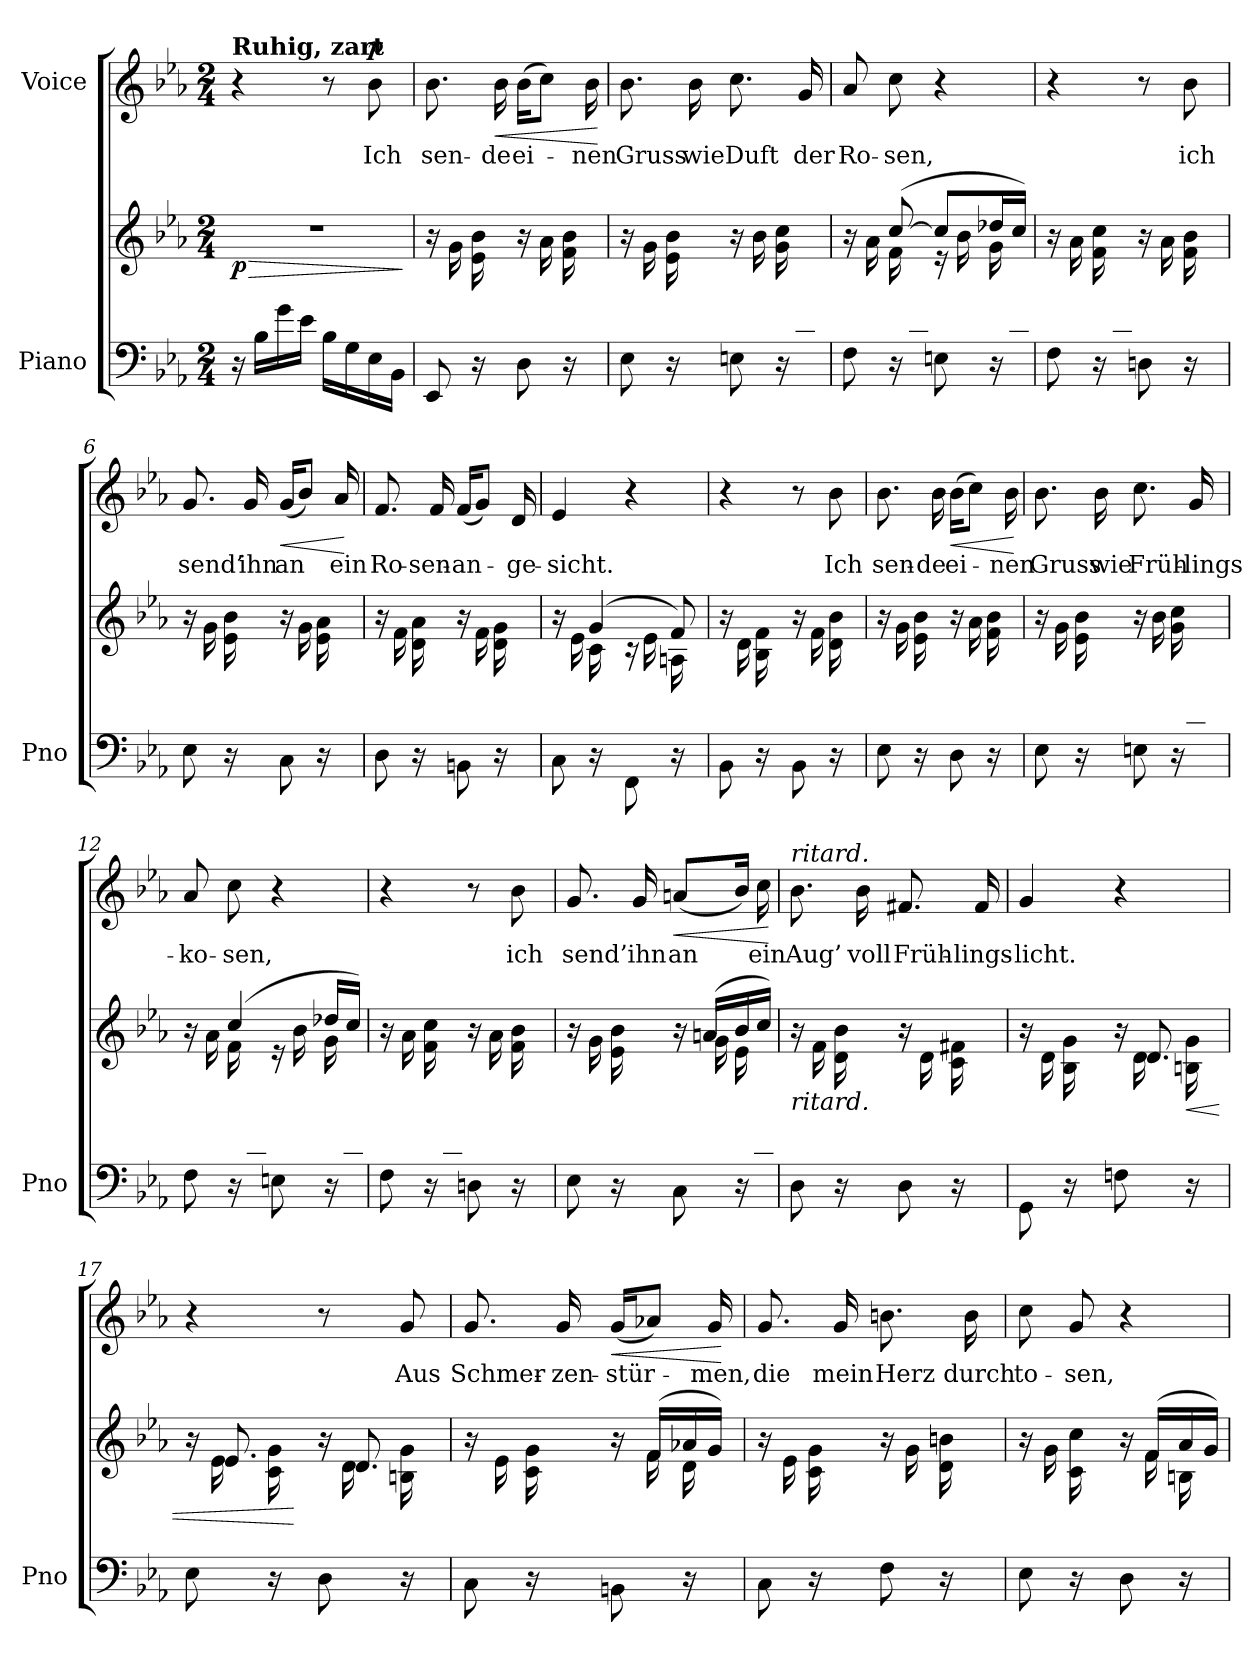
**kern	**kern	**dynam	**kern	**text	**dynam
*part2	*part2	*part2	*part1	*part1	*part1
*staff3	*staff2	*staff2/3	*staff1	*staff1	*staff1
*I"Piano	*	*	*I"Voice	*	*
*I'Pno	*	*	*	*	*
*clefF4	*clefG2	*	*clefG2	*	*
*k[b-e-a-]	*k[b-e-a-]	*	*k[b-e-a-]	*	*
*M2/4	*M2/4	*	*M2/4	*	*
=1	=1	=1	=1	=1	=1
!	!	!	!LO:TX:a:B:t=Ruhig, zart	!	!
!	!	!LO:HP:b	!	!	!
!	!	!LO:DY:n=1:b	!	!	!
16r	2r	> p	4r	.	.
16B-\LL	.	.	.	.	.
16g\	.	.	.	.	.
16e-\JJ	.	.	.	.	.
16B-\LL	.	.	8r	.	.
16G\	.	.	.	.	.
!	!	!	!	!LO:LY:b	!LO:DY:a
16E-\	.	.	8b-\	Ich	p
16BB-\JJ	.	.	.	.	.
.	.	]	.	.	.
=2	=2	=2	=2	=2	=2
*^	*	*	*	*	*
!	!	!	!	!	!LO:LY:b	!
8.ryy	8EE-/	16r	.	8.b-\	sen-	.
.	.	(16g\LL	.	.	.	.
.	16r	16e-\ 16b-\	.	.	.	.
!	!	!	!	!	!LO:LY:b	!LO:HP:b
16B-/JJ)	16ryy	16ryy	.	16b-\	-de	<
!	!	!	!	!	!LO:LY:b	!
8.ryy	8D\	16r	.	(16b-\KL	ei-	.
.	.	(16a-\LL	.	8cc\J)	.	.
.	16r	16f\ 16b-\	.	.	.	.
!	!	!	!	!	!LO:LY:b	!
16B-/JJ)	16ryy	16ryy	.	16b-\	-nen	.
*v	*v	*	*	*	*	*
.	.	.	.	.	[
=3	=3	=3	=3	=3	=3
*^	*	*	*	*	*
!	!	!	!	!	!LO:LY:b	!
8.ryy	8E-\	16r	.	8.b-\	Gruss	.
.	.	(16g\LL	.	.	.	.
.	16r	16e-\ 16b-\	.	.	.	.
!	!	!	!	!	!LO:LY:b	!
16B-/JJ)	16ryy	16ryy	.	16b-\	wie	.
!	!	!	!	!	!LO:LY:b	!
8.ryy	8En\	16r	.	8.cc\	Duft	.
.	.	(16b-\LL	.	.	.	.
.	16r	16g\ 16cc\	.	.	.	.
!	!	!	!	!	!LO:LY:b	!
16c/JJ)	16ryy	16ryy	.	16g/	der	.
!!LO:LB:g=z
=4	=4	=4	=4	=4	=4	=4
*	*	*^	*	*	*	*
!	!	!	!	!	!	!LO:LY:b	!
8.ryy	8F\	8ryy	16r	.	8a-/	Ro-	.
.	.	.	16a-\LL	.	.	.	.
!	!	!	!	!	!	!LO:LY:b	!
.	16r	([8cc/	16f\	.	8cc\	-sen,	.
16c/JJ	16ryy	.	16ryy	.	.	.	.
8.ryy	8En\	8cc/L]	16r	.	4r	.	.
.	.	.	16b-\LL	.	.	.	.
.	16r	16dd-X/L	16g\	.	.	.	.
16c/JJ	16ryy	16cc/JJ)	16ryy	.	.	.	.
*	*	*v	*v	*	*	*	*
!!LO:LB:g=z
=5	=5	=5	=5	=5	=5	=5
8.ryy	8F\	16r	.	4r	.	.
.	.	(16a-\LL	.	.	.	.
.	16r	16f\ 16cc\	.	.	.	.
16c/JJ)	16ryy	16ryy	.	.	.	.
8.ryy	8Dn\	16r	.	8r	.	.
.	.	(16a-\LL	.	.	.	.
!	!	!	!	!	!LO:LY:b	!
.	16r	16f\ 16b-\	.	8b-\	ich	.
16B-/JJ)	16ryy	16ryy	.	.	.	.
=6	=6	=6	=6	=6	=6	=6
!	!	!	!	!	!LO:LY:b	!
8.ryy	8E-\	16r	.	8.g/	send’	.
.	.	(16g\LL	.	.	.	.
.	16r	16e-\ 16b-\	.	.	.	.
!	!	!	!	!	!LO:LY:b	!
16B-/JJ)	16ryy	16ryy	.	16g/	ihn	.
!	!	!	!	!	!LO:LY:b	!LO:HP:b
8.ryy	8C\	16r	.	(16g/KL	an	<
.	.	(16g\LL	.	8b-/J)	.	.
.	16r	16e-\ 16a-\	.	.	.	.
!	!	!	!	!	!LO:LY:b	!
16A-/JJ)	16ryy	16ryy	.	16a-/	ein	.
*v	*v	*	*	*	*	*
.	.	.	.	.	[
=7	=7	=7	=7	=7	=7
*^	*	*	*	*	*
!	!	!	!	!	!LO:LY:b	!
8.ryy	8D\	16r	.	8.f/	Ro-	.
.	.	(16f\LL	.	.	.	.
.	16r	16d\ 16a-\	.	.	.	.
!	!	!	!	!	!LO:LY:b	!
16A-/JJ)	16ryy	16ryy	.	16f/	-sen-	.
!	!	!	!	!	!LO:LY:b	!
8.ryy	8BBn\	16r	.	(16f/KL	-an-	.
.	.	(16f\LL	.	8g/J)	.	.
.	16r	16d\ 16g\	.	.	.	.
!	!	!	!	!	!LO:LY:b	!
16G/JJ)	16ryy	16ryy	.	16d/	-ge-	.
!!LO:LB:g=z
=8	=8	=8	=8	=8	=8	=8
*	*	*^	*	*	*	*
!	!	!	!	!	!	!LO:LY:b	!
8.ryy	8C\	8ryy	16r	.	4e-/	-sicht.	.
.	.	.	16e-\LL	.	.	.	.
.	16r	(4g/	16c\	.	.	.	.
16G/JJ	16ryy	.	16ryy	.	.	.	.
8.ryy	8FF\	.	16r	.	4r	.	.
.	.	.	16e-\LL	.	.	.	.
.	16r	8f/)	16An\	.	.	.	.
16F/JJ	16ryy	.	16ryy	.	.	.	.
*	*	*v	*v	*	*	*	*
=9	=9	=9	=9	=9	=9	=9
8.ryy	8BB-\	16r	.	4r	.	.
.	.	(16d\LL	.	.	.	.
.	16r	16B-\ 16f\	.	.	.	.
16F/JJ)	16ryy	16ryy	.	.	.	.
8.ryy	8BB-\	16r	.	8r	.	.
.	.	(16f\LL	.	.	.	.
!	!	!	!	!	!LO:LY:b	!
.	16r	16d\ 16b-\	.	8b-\	Ich	.
16B-/JJ)	16ryy	16ryy	.	.	.	.
!!LO:PB:g=z
=10	=10	=10	=10	=10	=10	=10
!	!	!	!	!	!LO:LY:b	!
8.ryy	8E-\	16r	.	8.b-\	sen-	.
.	.	(16g\LL	.	.	.	.
.	16r	16e-\ 16b-\	.	.	.	.
!	!	!	!	!	!LO:LY:b	!
16B-/JJ)	16ryy	16ryy	.	16b-\	-de	.
!	!	!	!	!	!LO:LY:b	!LO:HP:b
8.ryy	8D\	16r	.	(16b-\KL	ei-	<
.	.	(16a-\LL	.	8cc\J)	.	.
.	16r	16f\ 16b-\	.	.	.	.
!	!	!	!	!	!LO:LY:b	!
16B-/JJ)	16ryy	16ryy	.	16b-\	-nen	.
*v	*v	*	*	*	*	*
.	.	.	.	.	[
=11	=11	=11	=11	=11	=11
*^	*	*	*	*	*
!	!	!	!	!	!LO:LY:b	!
8.ryy	8E-\	16r	.	8.b-\	Gruss	.
.	.	(16g\LL	.	.	.	.
.	16r	16e-\ 16b-\	.	.	.	.
!	!	!	!	!	!LO:LY:b	!
16B-/JJ)	16ryy	16ryy	.	16b-\	wie	.
!	!	!	!	!	!LO:LY:b	!
8.ryy	8En\	16r	.	8.cc\	Früh-	.
.	.	(16b-\LL	.	.	.	.
.	16r	16g\ 16cc\	.	.	.	.
!	!	!	!	!	!LO:LY:b	!
16c/JJ)	16ryy	16ryy	.	16g/	-lings-	.
=12	=12	=12	=12	=12	=12	=12
*	*	*^	*	*	*	*
!	!	!	!	!	!	!LO:LY:b	!
8.ryy	8F\	8ryy	16r	.	8a-/	-ko-	.
.	.	.	16a-\LL	.	.	.	.
!	!	!	!	!	!	!LO:LY:b	!
.	16r	(4cc/	16f\	.	8cc\	-sen,	.
16c/JJ	16ryy	.	16ryy	.	.	.	.
8.ryy	8En\	.	16r	.	4r	.	.
.	.	.	16b-\LL	.	.	.	.
.	16r	16dd-X/LL	16g\	.	.	.	.
16c/JJ	16ryy	16cc/JJ)	16ryy	.	.	.	.
*	*	*v	*v	*	*	*	*
!!LO:LB:g=z
=13	=13	=13	=13	=13	=13	=13
8.ryy	8F\	16r	.	4r	.	.
.	.	(16a-\LL	.	.	.	.
.	16r	16f\ 16cc\	.	.	.	.
16c/JJ)	16ryy	16ryy	.	.	.	.
8.ryy	8Dn\	16r	.	8r	.	.
.	.	(16a-\LL	.	.	.	.
!	!	!	!	!	!LO:LY:b	!
.	16r	16f\ 16b-\	.	8b-\	ich	.
16B-/JJ)	16ryy	16ryy	.	.	.	.
=14	=14	=14	=14	=14	=14	=14
*	*	*^	*	*	*	*
!	!	!	!	!	!	!LO:LY:b	!
8.ryy	8E-\	4ryy	16r	.	8.g/	send’	.
.	.	.	(16g\LL	.	.	.	.
.	16r	.	16e-\ 16b-\	.	.	.	.
!	!	!	!	!	!	!LO:LY:b	!
16B-/JJ)	16ryy	.	16ryy	.	16g/	ihn	.
!	!	!	!	!	!	!LO:LY:b	!LO:HP:b
8.ryy	8C\	16r	16ryy	.	(8an/L	an	<
.	.	(16an/LL	16g\LL	.	.	.	.
.	16r	16b-/	16e-\	.	16b-/Jk)	.	.
!	!	!	!	!	!	!LO:LY:b	!
16c/JJ	16ryy	16cc/JJ)	16ryy	.	16cc\	ein	.
*v	*v	*	*	*	*	*	*
*	*v	*v	*	*	*	*
.	.	.	.	.	[
!!LO:LB:g=z
=15	=15	=15	=15	=15	=15
*^	*	*	*	*	*
!	!	!	!	!LO:TX:a:i:t=ritard.	!	!
!	!	!LO:TX:b:i:t=ritard.	!	!	!	!
!	!	!	!	!	!LO:LY:b	!
8.ryy	8D\	16r	.	8.b-\	Aug’	.
.	.	(16f\LL	.	.	.	.
.	16r	16d\ 16b-\	.	.	.	.
!	!	!	!	!	!LO:LY:b	!
16B-/JJ)	16ryy	16ryy	.	16b-\	voll	.
!	!	!	!	!	!LO:LY:b	!
8.ryy	8D\	16r	.	8.f#X/	Früh-	.
.	.	(16d\LL	.	.	.	.
.	16r	16c\ 16f#X\	.	.	.	.
!	!	!	!	!	!LO:LY:b	!
16An/JJ)	16ryy	16ryy	.	16f#/	-lings-	.
=16	=16	=16	=16	=16	=16	=16
*	*	*^	*	*	*	*
!	!	!	!	!	!	!LO:LY:b	!
8.ryy	8GG\	4ryy	16r	.	4g/	-licht.	.
.	.	.	(16d\LL	.	.	.	.
.	16r	.	16B-\ 16g\	.	.	.	.
16G/JJ)	16ryy	.	16ryy	.	.	.	.
8.ryy	8Fn\	16r	16ryy	.	4r	.	.
.	.	(8.d/	16d\LL	.	.	.	.
!	!	!	!	!LO:HP:b	!	!	!
.	16r	.	16Bn\ 16g\	<	.	.	.
16G/JJ)	16ryy	.	16ryy	.	.	.	.
=17	=17	=17	=17	=17	=17	=17	=17
8.ryy	8E-\	16r	16ryy	.	4r	.	.
.	.	(8.e-/	16e-\LL	.	.	.	.
.	16r	.	16c\ 16g\	.	.	.	.
16G/JJ)	16ryy	.	16ryy	[	.	.	.
8.ryy	8D\	16r	16ryy	.	8r	.	.
.	.	(8.d/	16d\LL	.	.	.	.
!	!	!	!	!	!	!LO:LY:b	!
.	16r	.	16Bn\ 16g\	.	8g/	Aus	.
16G/JJ)	16ryy	.	16ryy	.	.	.	.
!!LO:LB:g=z
=18	=18	=18	=18	=18	=18	=18	=18
!	!	!	!	!	!	!LO:LY:b	!
8.ryy	8C\	4ryy	16r	.	8.g/	Schmer-	.
.	.	.	(16e-\LL	.	.	.	.
.	16r	.	16c\ 16g\	.	.	.	.
!	!	!	!	!	!	!LO:LY:b	!
16G/JJ)	16ryy	.	16ryy	.	16g/	-zen-	.
!	!	!	!	!	!	!LO:LY:b	!LO:HP:b
8.ryy	8BBn\	16r	16ryy	.	(16g/KL	-stür-	<
.	.	(16f/LL	16f\LL	.	8a-X/J)	.	.
.	16r	16a-X/	16d\	.	.	.	.
!	!	!	!	!	!	!LO:LY:b	!
16G/JJ	16ryy	16g/JJ)	16ryy	.	16g/	-men,	.
*v	*v	*	*	*	*	*	*
*	*v	*v	*	*	*	*
.	.	.	.	.	[
=19	=19	=19	=19	=19	=19
*^	*	*	*	*	*
!	!	!	!	!	!LO:LY:b	!
8.ryy	8C\	16r	.	8.g/	die	.
.	.	(16e-\LL	.	.	.	.
.	16r	16c\ 16g\	.	.	.	.
!	!	!	!	!	!LO:LY:b	!
16G/JJ)	16ryy	16ryy	.	16g/	mein	.
!	!	!	!	!	!LO:LY:b	!
8.ryy	8F\	16r	.	8.bn\	Herz	.
.	.	(16g\LL	.	.	.	.
.	16r	16d\ 16bn\	.	.	.	.
!	!	!	!	!	!LO:LY:b	!
16G/JJ)	16ryy	16ryy	.	16b\	durch	.
!!LO:PB:g=z
=20	=20	=20	=20	=20	=20	=20
*	*	*^	*	*	*	*
!	!	!	!	!	!	!LO:LY:b	!
8.ryy	8E-\	4ryy	16r	.	8cc\	to-	.
.	.	.	(16g\LL	.	.	.	.
!	!	!	!	!	!	!LO:LY:b	!
.	16r	.	16c\ 16cc\	.	8g/	-sen,	.
16G/JJ)	16ryy	.	16ryy	.	.	.	.
8.ryy	8D\	16r	16ryy	.	4r	.	.
.	.	(16f/LL	16f\LL	.	.	.	.
.	16r	16a-/	16Bn\	.	.	.	.
16G/JJ	16ryy	16g/JJ)	16ryy	.	.	.	.
*v	*v	*	*	*	*	*	*
*	*v	*v	*	*	*	*
=	=	=	=	=	=
*-	*-	*-	*-	*-	*-
